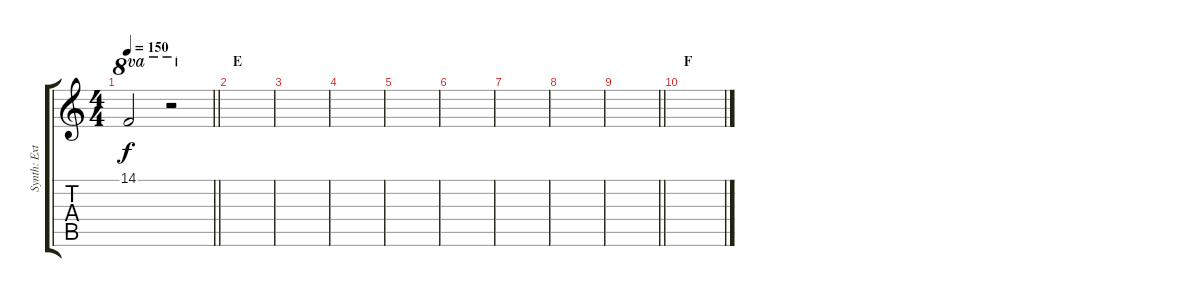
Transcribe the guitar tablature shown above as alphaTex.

\track ("Synth: Extra" "Synth: Ext") {instrument pad4choir}
\staff {score tabs}
\tuning (Eb4 Bb3 Gb3 Db3 Ab2 Eb2) {hide}
\ts (4 4)
\tempo 150
\clef g2
\barLineRight lightlight
\ks c
14.1{t}.2{ot 8va dy f} r.2{ot 8va} |
\section ("" "E")
|
|
|
|
|
|
|
\barLineRight lightlight
|
\section ("" "F")
